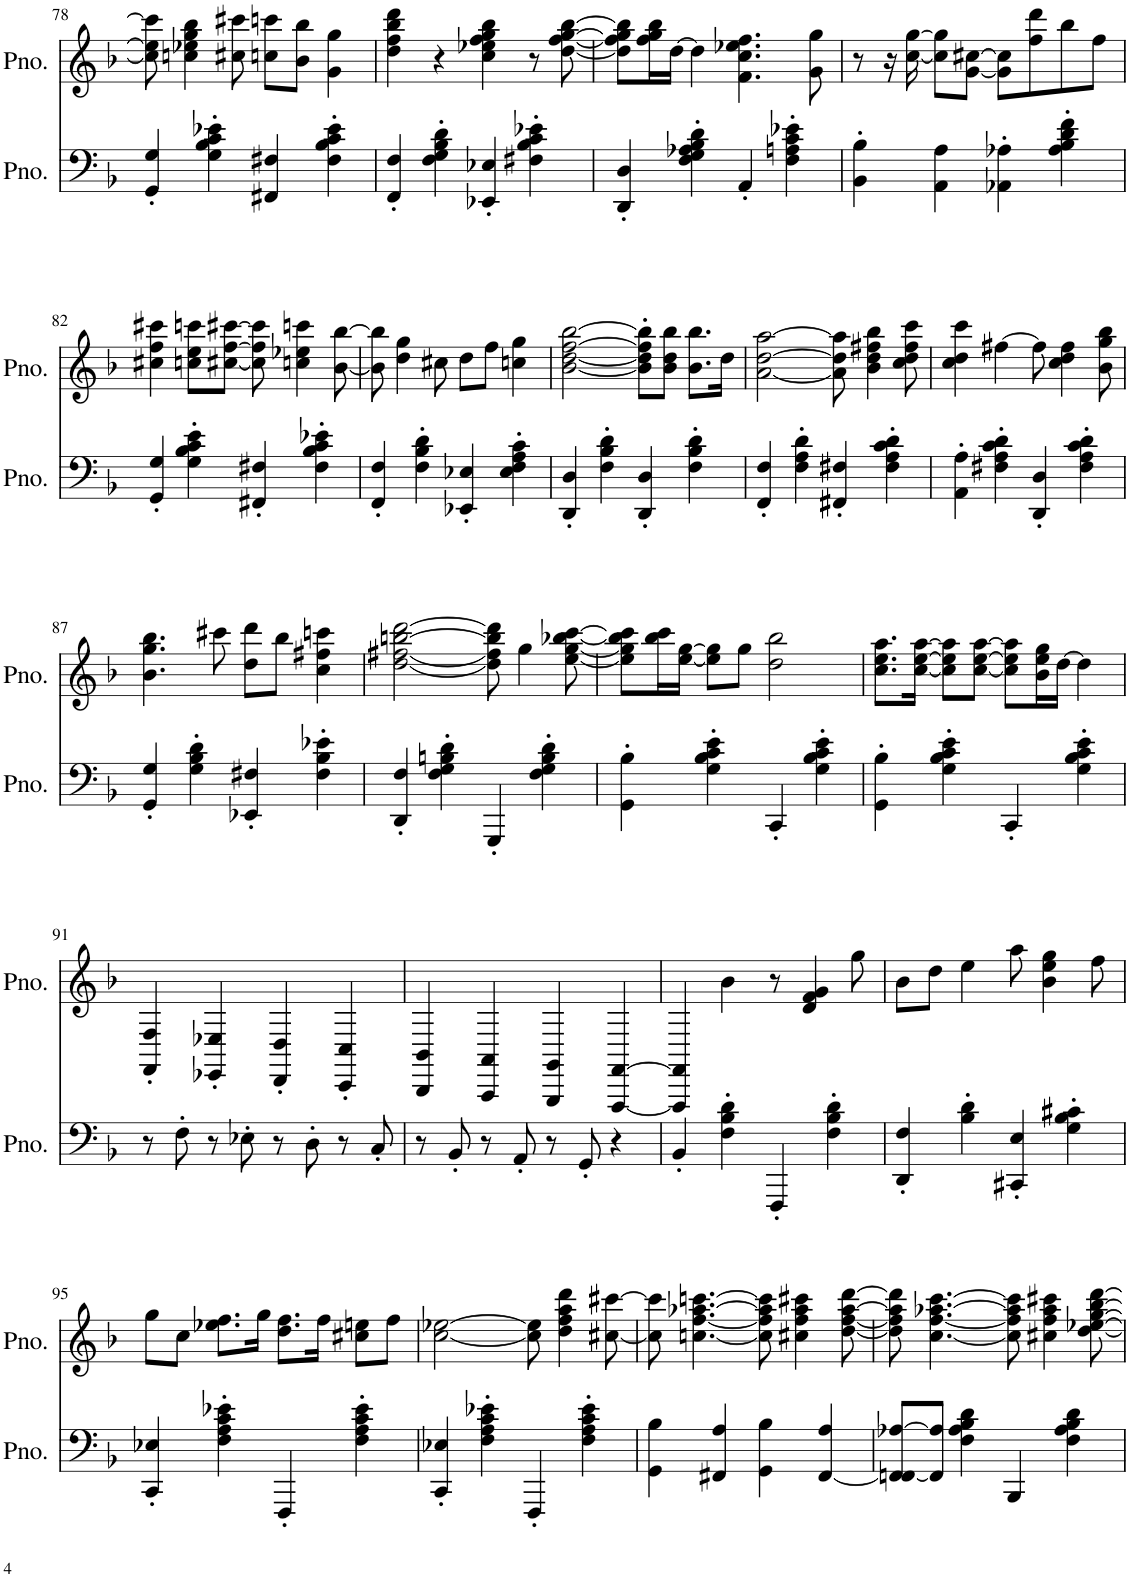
**kern	**kern
*part2	*part1
*staff2	*staff1
*I"Piano	*I"Piano
*I'Pno.	*I'Pno.
!!LO:PB:g=z
*clefF4	*clefG2
*k[b-]	*k[b-]
*M4/4	*M4/4
=78	=78
4GG/' 4G/'	8cc#\] 8ee-\] 8ccc#\]
.	4ccn\ 4ee-X\ 4gg\ 4bb-\
4G\' 4B-\' 4c\' 4e-X\'	.
.	8cc#X\ 8ccc#X\
4FF#X/ 4F#X/	8ccn\ 8cccn\L
.	8b-\ 8bb-\J
4F#\' 4B-\' 4c\' 4e-\'	4g\ 4gg\
=79	=79
4FF/' 4F/'	4dd\ 4ff\ 4bb-\ 4ddd\
4F\' 4G\' 4B-\' 4d\'	4r
4EE-X/' 4E-X/'	4cc\ 4ee-X\ 4ff\ 4gg\ 4bb-\
4F#X\' 4B-\' 4c\' 4e-X\'	8r
.	[8dd\ [8ff\ [8gg\ [8bb-\
=80	=80
4DD/' 4D/'	8dd\] 8ff\] 8gg\] 8bb-\]L
.	16ff\ 16gg\ 16bb-\L
.	[16dd\JJ
4F\' 4G\' 4A-X\' 4B-\' 4d\'	4dd\]
4AA'/	4.f\ 4.cc\ 4.ee-X\ 4.ff\
4F\' 4An\' 4c\' 4e-X\'	.
.	8g\ 8gg\
=81	=81
4BB-\' 4B-\'	8r
.	16r
.	[16cc\ [16gg\
4AA\ 4A\	8cc\] 8gg\]L
.	[8g\ [8cc#X\J
4AA-X\' 4A-X\'	8g\] 8cc#\]L
.	8ff\ 8ddd\
4A-\' 4B-\' 4d\' 4f\'	8bb-\
.	8ff\J
!!LO:LB:g=z
=82	=82
4GG/' 4G/'	4cc#X\ 4ff\ 4ccc#X\
4G\' 4B-\' 4c\' 4e\'	8ccn\ 8ee\ 8cccn\L
.	[8cc#X\ [8ff\ [8ccc#X\J
4FF#X/' 4F#X/'	8cc#\] 8ff\] 8ccc#\]
.	4ccn\ 4ee-X\ 4cccn\
4F#\' 4B-\' 4c\' 4e-X\'	.
.	[8b-\ [8bb-\
=83	=83
4FF/' 4F/'	8b-\] 8bb-\]
.	4dd\ 4gg\
4F\' 4B-\' 4d\'	.
.	8cc#X\
4EE-X/' 4E-X/'	8dd\L
.	8ff\J
4E-\' 4F\' 4A\' 4c\'	4ccn\ 4gg\
=84	=84
4DD/' 4D/'	[2b-\ [2dd\ [2ff\ [2bb-\
4F\' 4B-\' 4d\'	.
4DD/' 4D/'	8b-\]' 8dd\]' 8ff\]' 8bb-\]'L
.	8b-\ 8dd\ 8bb-\J
4F\' 4B-\' 4d\'	8.b-\ 8.bb-\L
.	16dd\Jk
=85	=85
4FF/' 4F/'	[2a\ [2dd\ [2aa\
4F\' 4A\' 4d\'	.
4FF#X/' 4F#X/'	8a\] 8dd\] 8aa\]
.	4b-\ 4dd\ 4ff#X\ 4bb-\
4F#\' 4A\' 4c\' 4d\'	.
.	8cc\ 8dd\ 8ff#\ 8ccc\
=86	=86
4AA\' 4A\'	4cc\ 4dd\ 4ccc\
4F#X\' 4A\' 4c\' 4d\'	[4ff#X\
4DD/' 4D/'	8ff#\]
.	4cc\ 4dd\ 4ff#\
4F#\' 4A\' 4c\' 4d\'	.
.	8b-\ 8gg\ 8bb-\
!!LO:LB:g=z
=87	=87
4GG/' 4G/'	4.b-\ 4.gg\ 4.bb-\
4G\' 4B-\' 4d\'	.
.	8ccc#X\
4EE-X/' 4F#X/'	8dd\ 8ddd\L
.	8bb-\J
4F#\' 4B-\' 4e-X\'	4cc\ 4ff#X\ 4cccn\
=88	=88
4DD/' 4F/'	[2dd\ [2ff#X\ [2bbn\ [2ddd\
4F\' 4G\' 4Bn\' 4d\'	.
4GGG'/	8dd\] 8ff#\] 8bb\] 8ddd\]
.	4gg\
4F\' 4G\' 4B\' 4d\'	.
.	[8ee\ [8gg\ [8bb-X\ [8ccc\
=89	=89
4GG\' 4B-\'	8ee\] 8gg\] 8bb-\] 8ccc\]L
.	16bb-\ 16ccc\L
.	[16ee\ [16gg\JJ
4G\' 4B-\' 4c\' 4e\'	8ee\] 8gg\]L
.	8gg\J
4CC'/	2dd\ 2bb-\
4G\' 4B-\' 4c\' 4e\'	.
=90	=90
4GG\' 4B-\'	8.cc\ 8.ee\ 8.aa\L
.	[16cc\ [16ee\ [16aa\Jk
4G\' 4B-\' 4c\' 4e\'	8cc\] 8ee\] 8aa\]L
.	[8cc\ [8ee\ [8aa\J
4CC'/	8cc\] 8ee\] 8aa\]L
.	16b-\ 16ee\ 16gg\L
.	[16dd\JJ
4G\' 4B-\' 4c\' 4e\'	4dd\]
!!LO:LB:g=z
=91	=91
8r	4FF/' 4F/'
8F'\	.
8r	4EE-X/' 4E-X/'
8E-X'\	.
8r	4DD/' 4D/'
8D'\	.
8r	4CC/' 4C/'
8C'/	.
=92	=92
8r	4BBB-/ 4BB-/
8BB-'/	.
8r	4AAA/ 4AA/
8AA'/	.
8r	4GGG/ 4GG/
8GG'/	.
4r	[4FFF/ [4FF/
=93	=93
4BB-'/	4FFF/] 4FF/]
4F\' 4B-\' 4d\'	4b-\
4FFF'/	8r
.	4d/ 4f/ 4g/
4F\' 4B-\' 4d\'	.
.	8gg\
=94	=94
4DD/' 4F/'	8b-\L
.	8dd\J
4B-\' 4d\'	4ee\
4CC#X/' 4E/'	8aa\
.	4b-\ 4ee\ 4gg\
4G\' 4B-\' 4c#X\'	.
.	8ff\
!!LO:LB:g=z
=95	=95
4CC/' 4E-X/'	8gg\L
.	8cc\J
4F\' 4A\' 4c\' 4e-X\'	8.ee-X\ 8.ff\L
.	16gg\Jk
4FFF'/	8.dd\ 8.ff\L
.	16ff\Jk
4F\' 4A\' 4c\' 4e-\'	8cc#X\ 8een\L
.	8ff\J
=96	=96
4CC/' 4E-X/'	[2cc\ [2ee-X\
4F\' 4A\' 4c\' 4e-X\'	.
4FFF'/	8cc\] 8ee-\]
.	4dd\ 4ff\ 4aa\ 4ddd\
4F\' 4A\' 4c\' 4e-\'	.
.	[8cc#X\ [8ccc#X\
=97	=97
4GG\ 4B-\	8cc#\] 8ccc#\]
.	[4.ccn\ [4.ff\ [4.aa-X\ [4.cccn\
4FF#X/ 4A/	.
4GG\ 4B-\	8cc\] 8ff\] 8aa-\] 8ccc\]
.	4cc#X\ 4ff\ 4aa-\ 4ccc#X\
[4FF#/ 4A/	.
.	[8dd\ [8ff\ [8aa-\ [8ddd\
=98	=98
[8FFn/ 8FF#/] [8A-X/L	8dd\] 8ff\] 8aa-\] 8ddd\]
8FF/] 8A-/]J	[4.cc\ [4.ff\ [4.aa-X\ [4.ccc\
4F\ 4A-\ 4B-\ 4d\	.
4BBB-/	8cc\] 8ff\] 8aa-\] 8ccc\]
.	4cc#X\ 4ff\ 4aa-\ 4ccc#X\
4F\ 4A-\ 4B-\ 4d\	.
.	[8dd\ [8ee-X\ [8gg\ [8bb-\ [8ddd\
=	=
*-	*-
